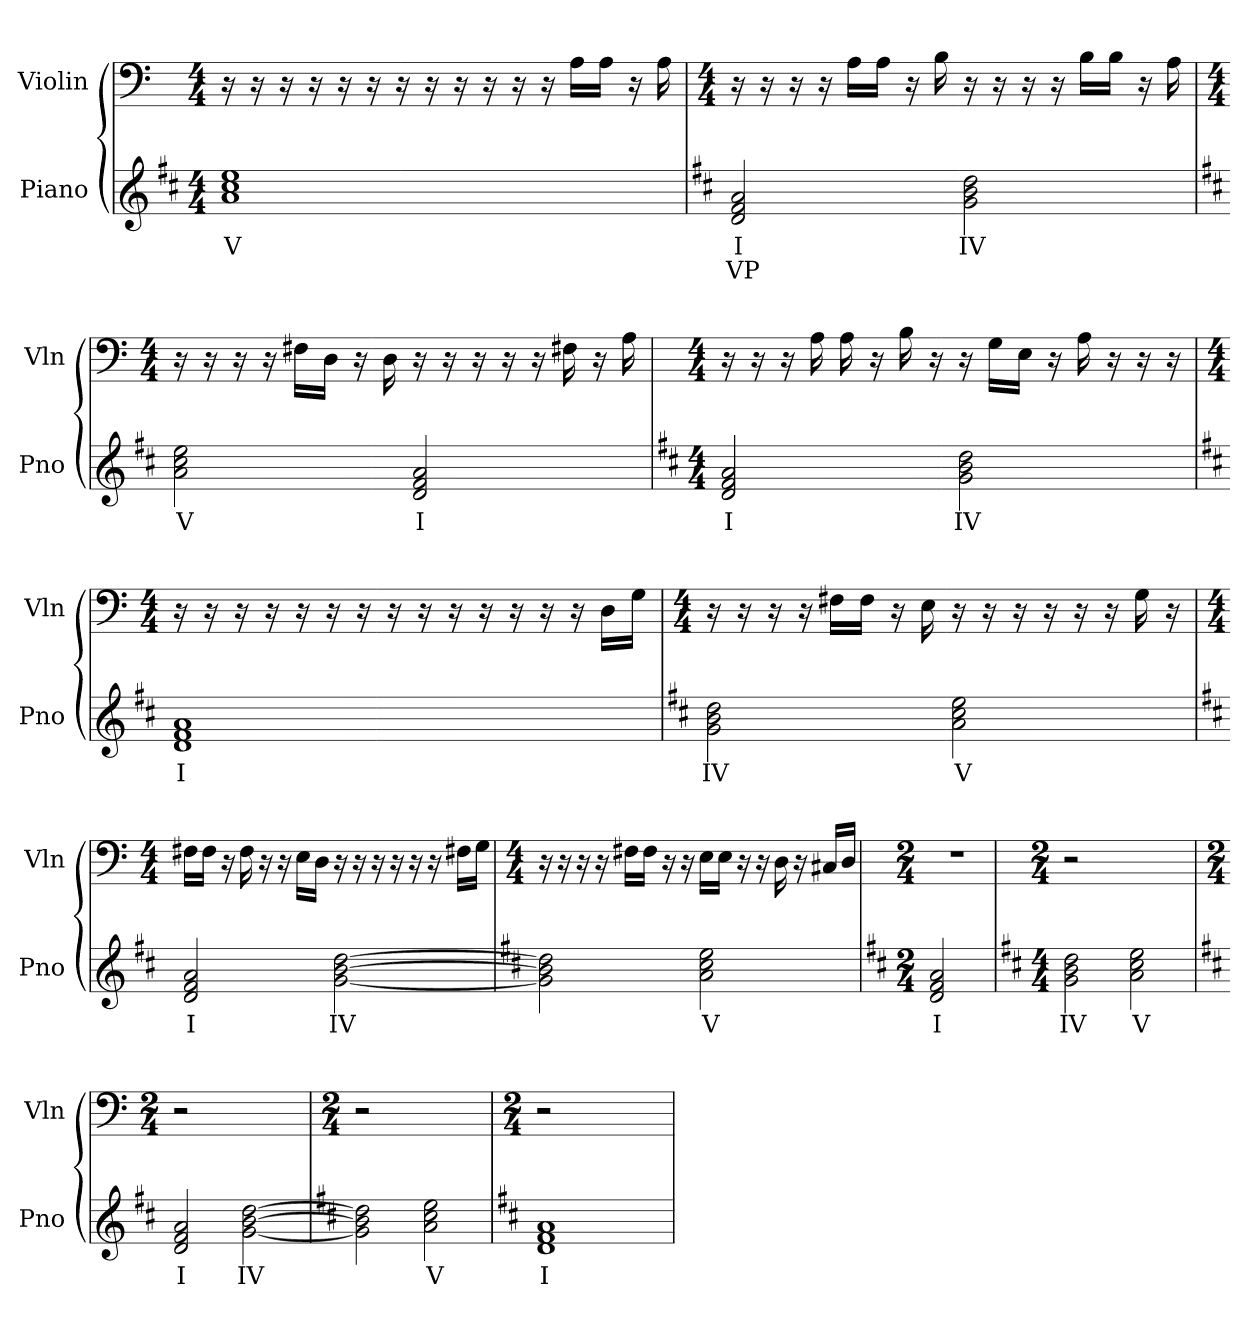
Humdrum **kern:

**kern	**text	**text	**kern
*part2	*part2	*part2	*part1
*staff2	*staff2	*staff2	*staff1
*I"Piano	*	*	*I"Violin
*I'Pno	*	*	*I'Vln
*k[f#c#]	*	*	*
*D:	*	*	*
*M4/4	*	*	*M4/4
=	=	=	=
1a 1cc# 1ee	V	.	16r
.	.	.	16r
.	.	.	16r
.	.	.	16r
.	.	.	16r
.	.	.	16r
.	.	.	16r
.	.	.	16r
.	.	.	16r
.	.	.	16r
.	.	.	16r
.	.	.	16r
.	.	.	16ALL
.	.	.	16AJJ
.	.	.	16r
.	.	.	16A
=	=	=	=
*k[f#c#]	*	*	*
*D:	*	*	*
*	*	*	*M4/4
2d 2f# 2a	I	VP	16r
.	.	.	16r
.	.	.	16r
.	.	.	16r
.	.	.	16ALL
.	.	.	16AJJ
.	.	.	16r
.	.	.	16B
2g 2b 2dd	IV	.	16r
.	.	.	16r
.	.	.	16r
.	.	.	16r
.	.	.	16BLL
.	.	.	16BJJ
.	.	.	16r
.	.	.	16A
=	=	=	=
*k[f#c#]	*	*	*
*D:	*	*	*
*	*	*	*M4/4
2a 2cc# 2ee	V	.	16r
.	.	.	16r
.	.	.	16r
.	.	.	16r
.	.	.	16F#XLL
.	.	.	16DJJ
.	.	.	16r
.	.	.	16D
2d 2f# 2a	I	.	16r
.	.	.	16r
.	.	.	16r
.	.	.	16r
.	.	.	16r
.	.	.	16F#X
.	.	.	16r
.	.	.	16A
=	=	=	=
*k[f#c#]	*	*	*
*D:	*	*	*
*M4/4	*	*	*M4/4
2d 2f# 2a	I	.	16r
.	.	.	16r
.	.	.	16r
.	.	.	16A
.	.	.	16A
.	.	.	16r
.	.	.	16B
.	.	.	16r
2g 2b 2dd	IV	.	16r
.	.	.	16GLL
.	.	.	16EJJ
.	.	.	16r
.	.	.	16A
.	.	.	16r
.	.	.	16r
.	.	.	16r
=	=	=	=
*k[f#c#]	*	*	*
*D:	*	*	*
*	*	*	*M4/4
1d 1f# 1a	I	.	16r
.	.	.	16r
.	.	.	16r
.	.	.	16r
.	.	.	16r
.	.	.	16r
.	.	.	16r
.	.	.	16r
.	.	.	16r
.	.	.	16r
.	.	.	16r
.	.	.	16r
.	.	.	16r
.	.	.	16r
.	.	.	16DLL
.	.	.	16GJJ
=	=	=	=
*k[f#c#]	*	*	*
*D:	*	*	*
*	*	*	*M4/4
2g 2b 2dd	IV	.	16r
.	.	.	16r
.	.	.	16r
.	.	.	16r
.	.	.	16F#XLL
.	.	.	16F#JJ
.	.	.	16r
.	.	.	16E
2a 2cc# 2ee	V	.	16r
.	.	.	16r
.	.	.	16r
.	.	.	16r
.	.	.	16r
.	.	.	16r
.	.	.	16G
.	.	.	16r
=	=	=	=
*k[f#c#]	*	*	*
*D:	*	*	*
*	*	*	*M4/4
2d 2f# 2a	I	.	16F#XLL
.	.	.	16F#JJ
.	.	.	16r
.	.	.	16F#
.	.	.	16r
.	.	.	16r
.	.	.	16ELL
.	.	.	16DJJ
[2g [2b [2dd	IV	.	16r
.	.	.	16r
.	.	.	16r
.	.	.	16r
.	.	.	16r
.	.	.	16r
.	.	.	16F#XLL
.	.	.	16GJJ
=	=	=	=
*k[f#c#]	*	*	*
*D:	*	*	*
*	*	*	*M4/4
2g] 2b] 2dd]	.	.	16r
.	.	.	16r
.	.	.	16r
.	.	.	16r
.	.	.	16F#XLL
.	.	.	16F#JJ
.	.	.	16r
.	.	.	16r
2a 2cc# 2ee	V	.	16ELL
.	.	.	16EJJ
.	.	.	16r
.	.	.	16r
.	.	.	16D
.	.	.	16r
.	.	.	16C#XLL
.	.	.	16DJJ
=	=	=	=
*k[f#c#]	*	*	*
*D:	*	*	*
*M2/4	*	*	*M2/4
2d 2f# 2a	I	.	2r
=	=	=	=
*k[f#c#]	*	*	*
*D:	*	*	*
*M4/4	*	*	*M2/4
2g 2b 2dd	IV	.	2r
2a 2cc# 2ee	V	.	2ryy
=	=	=	=
*k[f#c#]	*	*	*
*D:	*	*	*
*	*	*	*M2/4
2d 2f# 2a	I	.	2r
[2g [2b [2dd	IV	.	2ryy
=	=	=	=
*k[f#c#]	*	*	*
*D:	*	*	*
*	*	*	*M2/4
2g] 2b] 2dd]	.	.	2r
2a 2cc# 2ee	V	.	2ryy
=	=	=	=
*k[f#c#]	*	*	*
*D:	*	*	*
*	*	*	*M2/4
1d 1f# 1a	I	.	2r
.	.	.	2ryy
=	=	=	=
*-	*-	*-	*-
